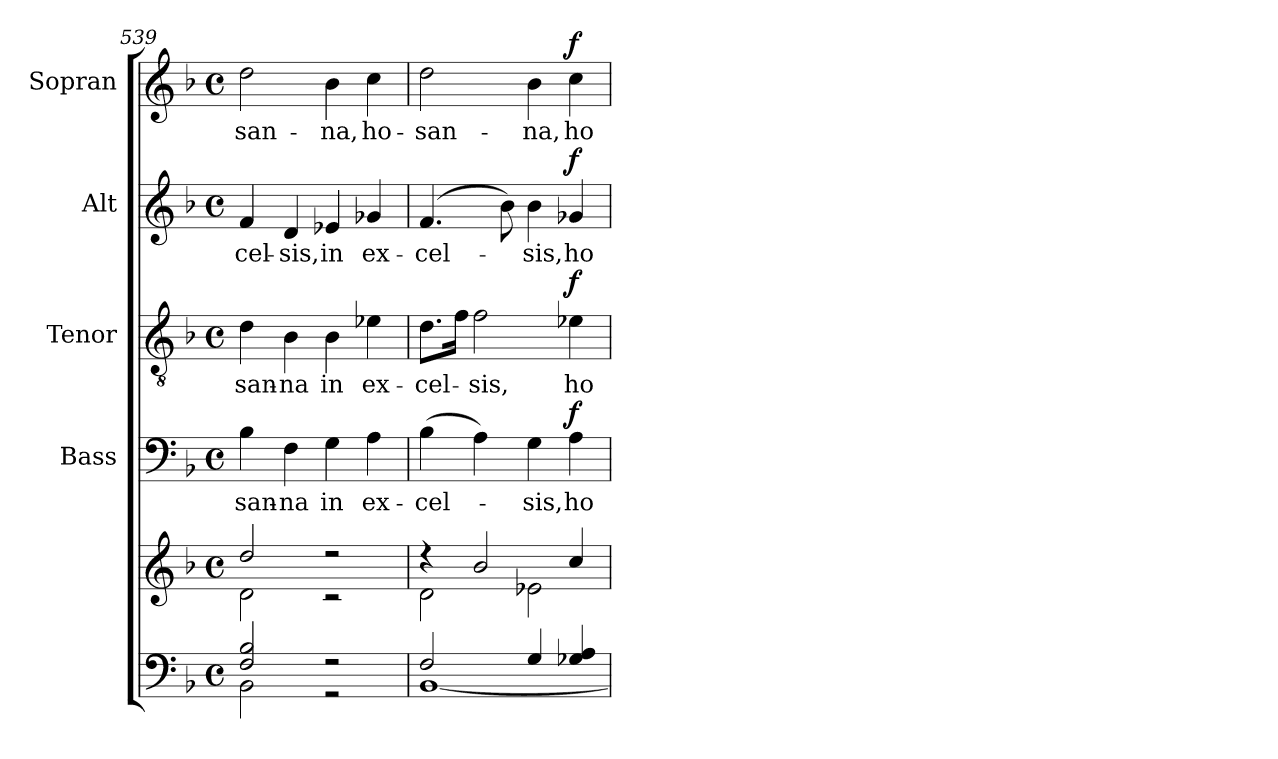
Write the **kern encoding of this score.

**kern	**kern	**kern	**text	**dynam	**kern	**text	**dynam	**kern	**text	**dynam	**kern	**text	**dynam
*part5	*part5	*part4	*part4	*part4	*part3	*part3	*part3	*part2	*part2	*part2	*part1	*part1	*part1
*staff6	*staff5	*staff4	*staff4	*staff4	*staff3	*staff3	*staff3	*staff2	*staff2	*staff2	*staff1	*staff1	*staff1
*	*	*I"Bass	*	*	*I"Tenor	*	*	*I"Alt	*	*	*I"Sopran	*	*
*	*	*I'B.	*	*	*I'T.	*	*	*I'A.	*	*	*I'S.	*	*
*clefF4	*clefG2	*clefF4	*	*	*clefGv2	*	*	*clefG2	*	*	*clefG2	*	*
*k[b-]	*k[b-]	*k[b-]	*	*	*k[b-]	*	*	*k[b-]	*	*	*k[b-]	*	*
*F:	*F:	*F:	*	*	*F:	*	*	*F:	*	*	*F:	*	*
*M4/4	*M4/4	*M4/4	*	*	*M4/4	*	*	*M4/4	*	*	*M4/4	*	*
*met(c)	*met(c)	*met(c)	*	*	*met(c)	*	*	*met(c)	*	*	*met(c)	*	*
=539	=539	=539	=539	=539	=539	=539	=539	=539	=539	=539	=539	=539	=539
*^	*^	*	*	*	*	*	*	*	*	*	*	*	*
!	!	!	!	!	!LO:LY:b	!	!	!LO:LY:b	!	!	!LO:LY:b	!	!	!LO:LY:b	!
2F/ 2B-/	2BB-\	2dd/	2d\	4B-\	-san-	.	4d\	-san-	.	4f/	-cel-	.	2dd\	-san-	.
!	!	!	!	!	!LO:LY:b	!	!	!LO:LY:b	!	!	!LO:LY:b	!	!	!	!
.	.	.	.	4F\	-na	.	4B-\	-na	.	4d/	-sis,	.	.	.	.
!	!	!	!	!	!LO:LY:b	!	!	!LO:LY:b	!	!	!LO:LY:b	!	!	!LO:LY:b	!
2r	2r	2r	2r	4G\	in	.	4B-\	in	.	4e-X/	in	.	4b-\	-na,	.
!	!	!	!	!	!LO:LY:b	!	!	!LO:LY:b	!	!	!LO:LY:b	!	!	!LO:LY:b	!
.	.	.	.	4A\	ex-	.	4e-X\	ex-	.	4g-X/	ex-	.	4cc\	ho-	.
=540	=540	=540	=540	=540	=540	=540	=540	=540	=540	=540	=540	=540	=540	=540	=540
!	!	!	!	!	!LO:LY:b	!	!	!LO:LY:b	!	!	!LO:LY:b	!	!	!LO:LY:b	!
2F/	[<1BB-	4r	2d\	(>4B-\	-cel-	.	8.d\L	-cel-	.	(4.f/	-cel-	.	2dd\	-san-	.
.	.	.	.	.	.	.	16f\Jk	.	.	.	.	.	.	.	.
!	!	!	!	!	!	!	!	!LO:LY:b	!	!	!	!	!	!	!
.	.	2b-/	.	4A\)	.	.	2f\	-sis,	.	.	.	.	.	.	.
.	.	.	.	.	.	.	.	.	.	8b-\)	.	.	.	.	.
!	!	!	!	!	!LO:LY:b	!	!	!	!	!	!LO:LY:b	!	!	!LO:LY:b	!
4G/	.	.	2e-X\	4G\	-sis,	.	.	.	.	4b-\	-sis,	.	4b-\	-na,	.
!	!	!	!	!	!LO:LY:b	!LO:DY:a	!	!LO:LY:b	!LO:DY:a	!	!LO:LY:b	!LO:DY:a	!	!LO:LY:b	!LO:DY:a
4G-X/ 4A/	.	4cc/	.	4A\	ho-	f	4e-X\	ho-	f	4g-X/	ho-	f	4cc\	ho-	f
*v	*v	*	*	*	*	*	*	*	*	*	*	*	*	*	*
*	*v	*v	*	*	*	*	*	*	*	*	*	*	*	*
=	=	=	=	=	=	=	=	=	=	=	=	=	=
*-	*-	*-	*-	*-	*-	*-	*-	*-	*-	*-	*-	*-	*-
